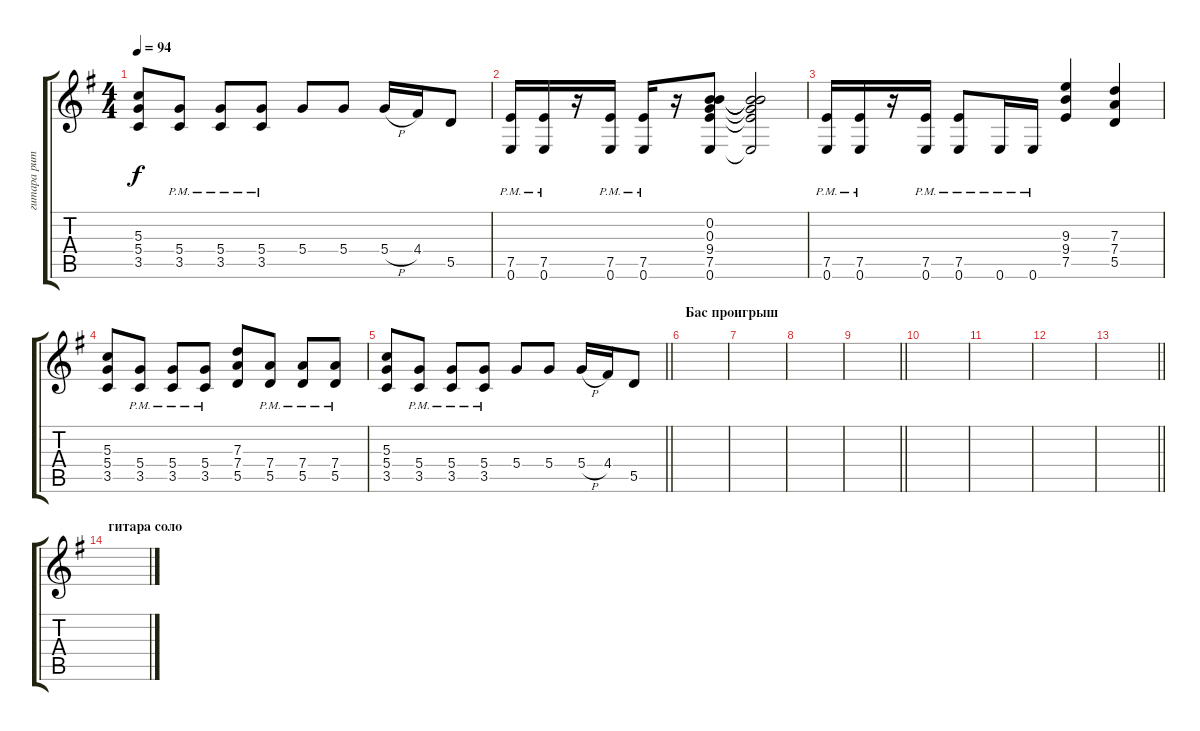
\track ("гитара ритм" "гитара рит") {instrument distortionguitar}
\staff {score tabs}
\tuning (E4 B3 G3 D3 A2 E2) {hide}
\ts (4 4)
\tempo 94
\clef g2
\ks g
(5.3 5.4 3.5).8{dy f} (5.4{pm} 3.5{pm}).8 (5.4{pm} 3.5{pm}).8 (5.4{pm} 3.5{pm}).8 5.4.8 5.4.8 5.4{h}.16 4.4.16 5.5.8 |
(7.5{pm} 0.6{pm}).16 (7.5{pm} 0.6{pm}).16 r.16 (7.5{pm} 0.6{pm}).16 (7.5{pm} 0.6{pm}).16 r.16 (0.2 0.3 9.4 7.5 0.6).8 (0.2{t} 0.3{t} 9.4{t} 7.5{t} 0.6{t}).2 |
(7.5{pm} 0.6{pm}).16 (7.5{pm} 0.6{pm}).16 r.16 (7.5{pm} 0.6{pm}).16 (7.5{pm} 0.6{pm}).8 0.6{pm}.16 0.6{pm}.16 (9.3 9.4 7.5).4 (7.3 7.4 5.5).4 |
(5.3 5.4 3.5).8 (5.4{pm} 3.5{pm}).8 (5.4{pm} 3.5{pm}).8 (5.4{pm} 3.5{pm}).8 (7.3 7.4 5.5).8 (7.4{pm} 5.5{pm}).8 (7.4{pm} 5.5{pm}).8 (7.4{pm} 5.5{pm}).8 |
\barLineRight lightlight
(5.3 5.4 3.5).8 (5.4{pm} 3.5{pm}).8 (5.4{pm} 3.5{pm}).8 (5.4{pm} 3.5{pm}).8 5.4.8 5.4.8 5.4{h}.16 4.4.16 5.5.8 |
\section ("" "Бас проигрыш")
|
|
|
\barLineRight lightlight
|
|
|
|
\barLineRight lightlight
|
\section ("" "гитара соло")
